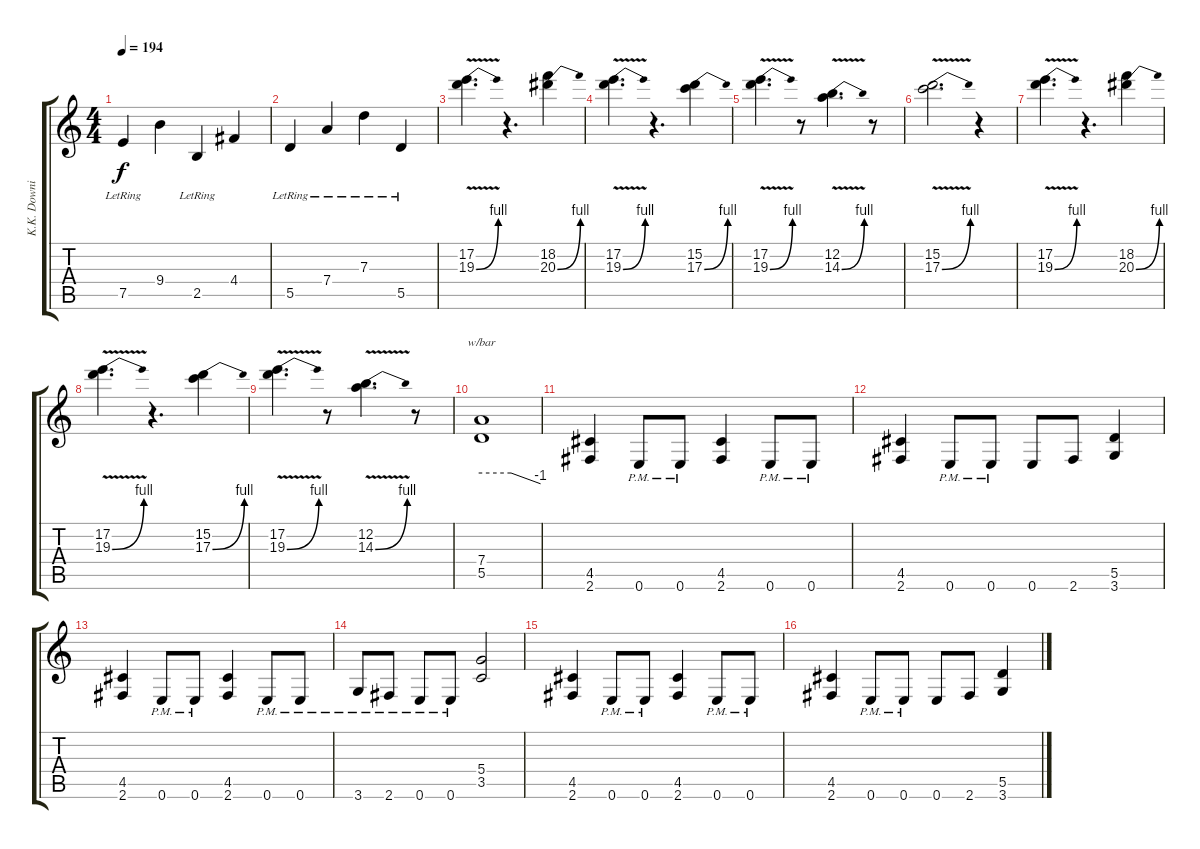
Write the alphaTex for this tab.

\track ("K.K. Downing" "K.K. Downi") {instrument distortionguitar}
\staff {score tabs}
\tuning (E4 B3 G3 D3 A2 E2) {hide}
\ts (4 4)
\tempo 194
\clef g2
\ks c
7.5{lr}.4{dy f} 9.4.4 2.5{lr}.4 4.4.4 |
5.5{lr}.4 7.4{lr}.4 7.3{lr}.4 5.5{lr}.4 |
(17.2 19.3{be (bend 0 0 60 4) v}).4{d instrument distortionguitar} r.4{d} (18.2 20.3{be (bend 0 0 60 4)}).4 |
(17.2 19.3{be (bend 0 0 60 4) v}).4{d} r.4{d} (15.2 17.3{be (bend 0 0 60 4)}).4 |
(17.2 19.3{be (bend 0 0 60 4) v}).4{d} r.8 (12.2 14.3{be (bend 0 0 60 4) v}).4{d} r.8 |
(15.2 17.3{be (bend 0 0 60 4) v}).2{d} r.4 |
(17.2 19.3{be (bend 0 0 60 4) v}).4{d} r.4{d} (18.2 20.3{be (bend 0 0 60 4)}).4 |
(17.2 19.3{be (bend 0 0 60 4) v}).4{d} r.4{d} (15.2 17.3{be (bend 0 0 60 4)}).4 |
(17.2 19.3{be (bend 0 0 60 4) v}).4{d} r.8 (12.2 14.3{be (bend 0 0 60 4) v}).4{d} r.8 |
(7.4 5.5).1{tbe (custom default 0 0 30 0 60 -4)} |
(4.5 2.6).4 0.6{pm}.8 0.6{pm}.8 (4.5 2.6).4 0.6{pm}.8 0.6{pm}.8 |
(4.5 2.6).4 0.6{pm}.8 0.6{pm}.8 0.6.8 2.6.8 (5.5 3.6).4 |
(4.5 2.6).4 0.6{pm}.8 0.6{pm}.8 (4.5 2.6).4 0.6{pm}.8 0.6{pm}.8 |
3.6{pm}.8 2.6{pm}.8 0.6{pm}.8 0.6{pm}.8 (5.4 3.5).2 |
(4.5 2.6).4 0.6{pm}.8 0.6{pm}.8 (4.5 2.6).4 0.6{pm}.8 0.6{pm}.8 |
(4.5 2.6).4 0.6{pm}.8 0.6{pm}.8 0.6.8 2.6.8 (5.5 3.6).4
